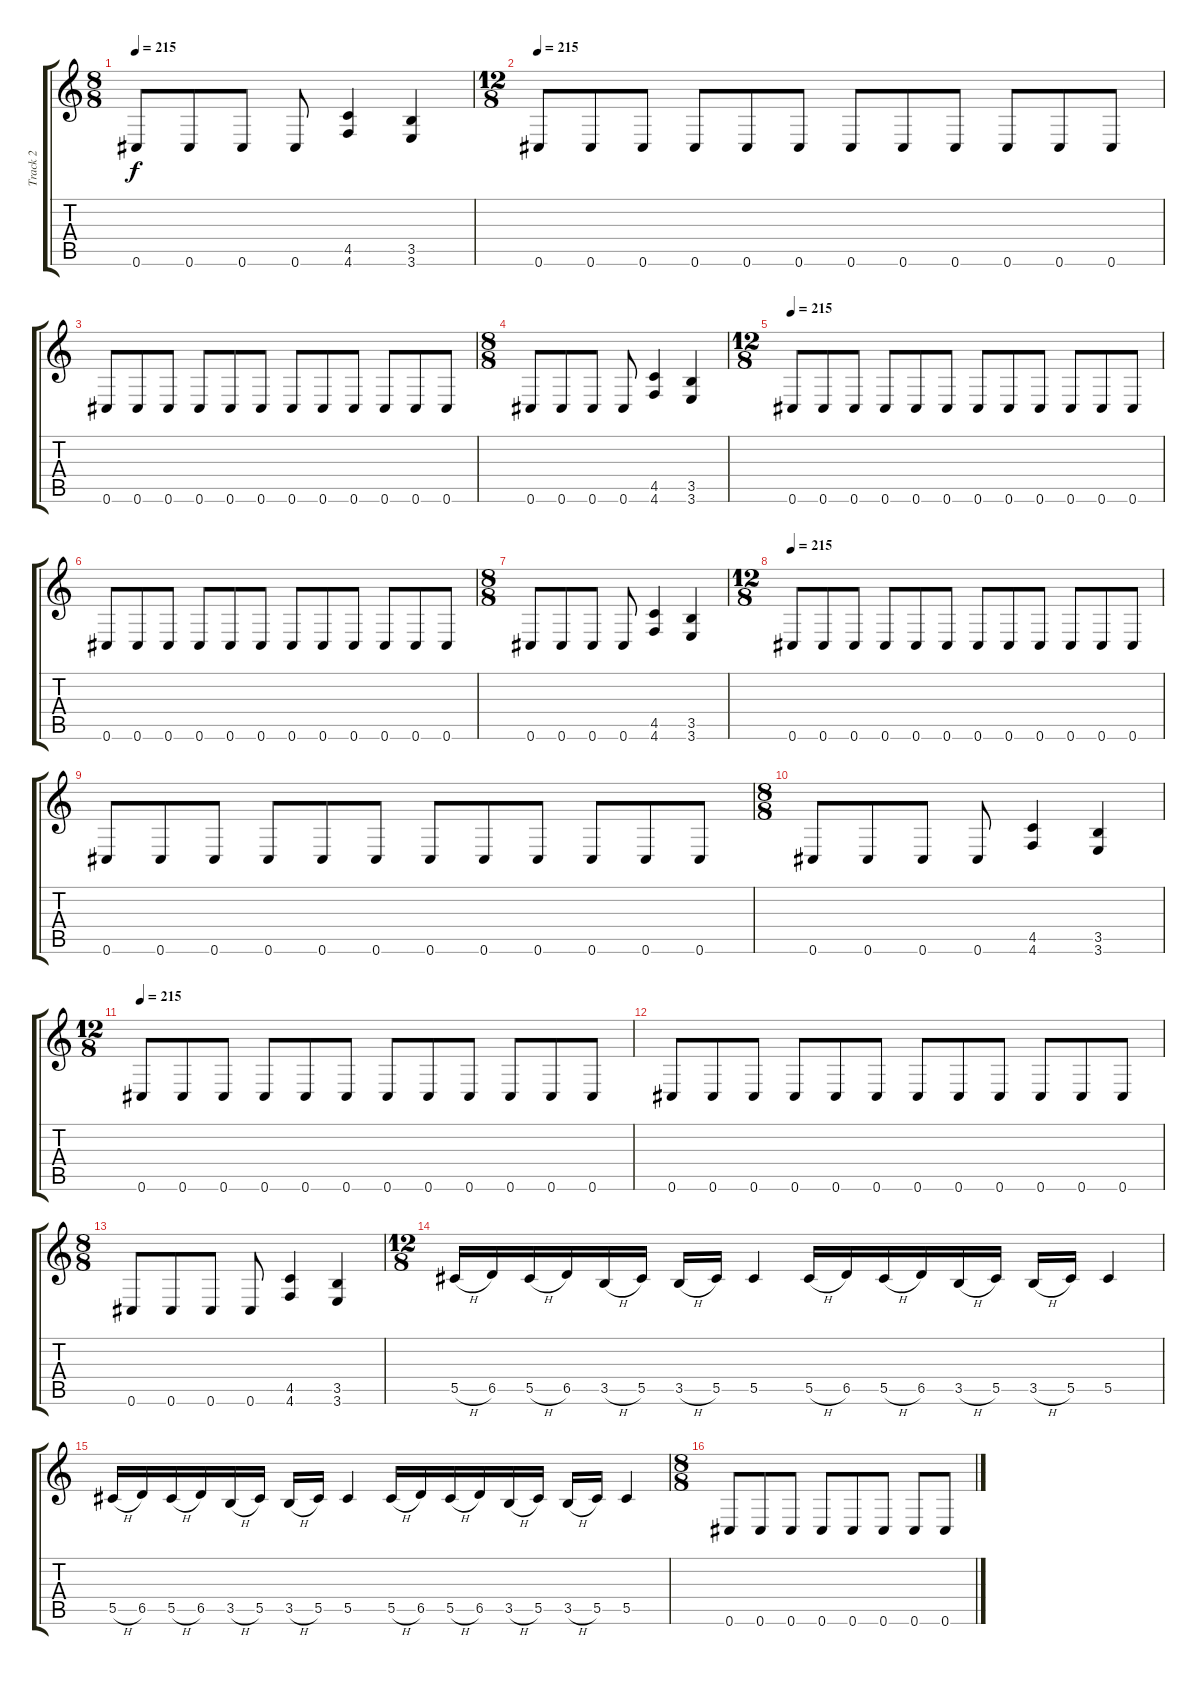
\track ("Track 2" "Track 2") {instrument distortionguitar}
\staff {score tabs}
\tuning (Eb4 Bb3 Gb3 Db3 Ab2 Db2) {hide}
\ts (8 8)
\tempo 215
\clef g2
\ks c
0.6.8{dy f} 0.6.8 0.6.8 0.6.8 (4.5 4.6).4 (3.5 3.6).4 |
\ts (12 8)
\tempo 215
0.6.8 0.6.8 0.6.8 0.6.8 0.6.8 0.6.8 0.6.8 0.6.8 0.6.8 0.6.8 0.6.8 0.6.8 |
0.6.8 0.6.8 0.6.8 0.6.8 0.6.8 0.6.8 0.6.8 0.6.8 0.6.8 0.6.8 0.6.8 0.6.8 |
\ts (8 8)
0.6.8 0.6.8 0.6.8 0.6.8 (4.5 4.6).4 (3.5 3.6).4 |
\ts (12 8)
\tempo 215
0.6.8 0.6.8 0.6.8 0.6.8 0.6.8 0.6.8 0.6.8 0.6.8 0.6.8 0.6.8 0.6.8 0.6.8 |
0.6.8 0.6.8 0.6.8 0.6.8 0.6.8 0.6.8 0.6.8 0.6.8 0.6.8 0.6.8 0.6.8 0.6.8 |
\ts (8 8)
0.6.8 0.6.8 0.6.8 0.6.8 (4.5 4.6).4 (3.5 3.6).4 |
\ts (12 8)
\tempo 215
0.6.8 0.6.8 0.6.8 0.6.8 0.6.8 0.6.8 0.6.8 0.6.8 0.6.8 0.6.8 0.6.8 0.6.8 |
0.6.8 0.6.8 0.6.8 0.6.8 0.6.8 0.6.8 0.6.8 0.6.8 0.6.8 0.6.8 0.6.8 0.6.8 |
\ts (8 8)
0.6.8 0.6.8 0.6.8 0.6.8 (4.5 4.6).4 (3.5 3.6).4 |
\ts (12 8)
\tempo 215
0.6.8 0.6.8 0.6.8 0.6.8 0.6.8 0.6.8 0.6.8 0.6.8 0.6.8 0.6.8 0.6.8 0.6.8 |
0.6.8 0.6.8 0.6.8 0.6.8 0.6.8 0.6.8 0.6.8 0.6.8 0.6.8 0.6.8 0.6.8 0.6.8 |
\ts (8 8)
0.6.8 0.6.8 0.6.8 0.6.8 (4.5 4.6).4 (3.5 3.6).4 |
\ts (12 8)
5.5{h}.16 6.5.16 5.5{h}.16 6.5.16 3.5{h}.16 5.5.16 3.5{h}.16 5.5.16 5.5.4 5.5{h}.16 6.5.16 5.5{h}.16 6.5.16 3.5{h}.16 5.5.16 3.5{h}.16 5.5.16 5.5.4 |
5.5{h}.16 6.5.16 5.5{h}.16 6.5.16 3.5{h}.16 5.5.16 3.5{h}.16 5.5.16 5.5.4 5.5{h}.16 6.5.16 5.5{h}.16 6.5.16 3.5{h}.16 5.5.16 3.5{h}.16 5.5.16 5.5.4 |
\ts (8 8)
0.6.8 0.6.8 0.6.8 0.6.8 0.6.8 0.6.8 0.6.8 0.6.8
